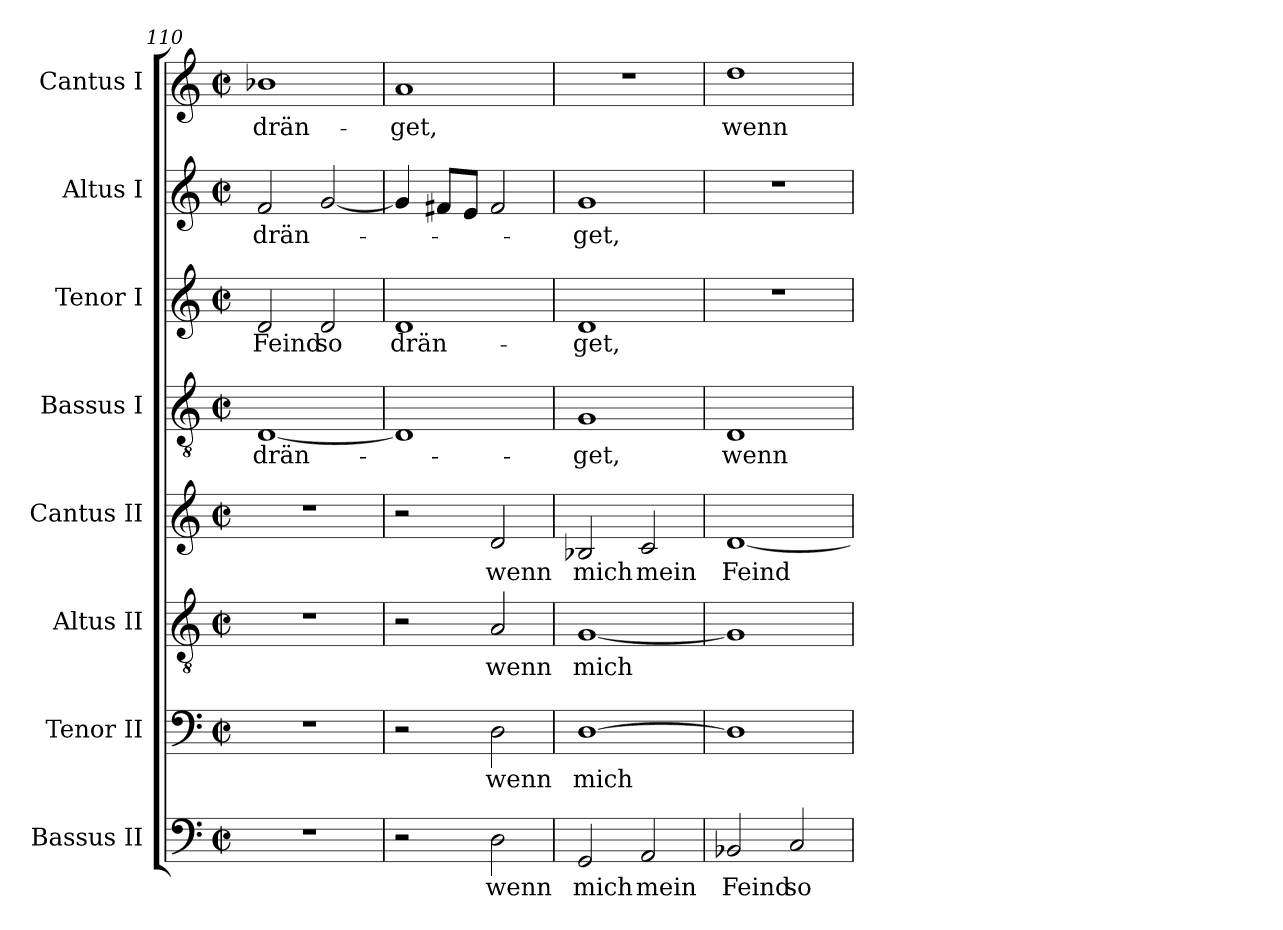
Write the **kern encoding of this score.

**kern	**text	**kern	**text	**kern	**text	**kern	**text	**kern	**text	**kern	**text	**kern	**text	**kern	**text
*part8	*part8	*part7	*part7	*part6	*part6	*part5	*part5	*part4	*part4	*part3	*part3	*part2	*part2	*part1	*part1
*staff8	*staff8	*staff7	*staff7	*staff6	*staff6	*staff5	*staff5	*staff4	*staff4	*staff3	*staff3	*staff2	*staff2	*staff1	*staff1
*I"Bassus II	*	*I"Tenor II	*	*I"Altus II	*	*I"Cantus II	*	*I"Bassus I	*	*I"Tenor I	*	*I"Altus I	*	*I"Cantus I	*
*I'B2	*	*I'T2	*	*I'A2	*	*I'C2	*	*I'B1	*	*I'T1	*	*I'A1	*	*I'C1	*
*clefF4	*	*clefF4	*	*clefGv2	*	*clefG2	*	*clefGv2	*	*clefG2	*	*clefG2	*	*clefG2	*
*k[]	*	*k[]	*	*k[]	*	*k[]	*	*k[]	*	*k[]	*	*k[]	*	*k[]	*
*C:	*	*C:	*	*C:	*	*C:	*	*C:	*	*C:	*	*C:	*	*C:	*
*M2/2	*	*M2/2	*	*M2/2	*	*M2/2	*	*M2/2	*	*M2/2	*	*M2/2	*	*M2/2	*
*met(c|)	*	*met(c|)	*	*met(c|)	*	*met(c|)	*	*met(c|)	*	*met(c|)	*	*met(c|)	*	*met(c|)	*
=110	=110	=110	=110	=110	=110	=110	=110	=110	=110	=110	=110	=110	=110	=110	=110
!	!	!	!	!	!	!	!	!	!LO:LY:b	!	!	!	!	!	!
!	!	!	!	!	!	!	!	!	!	!	!LO:LY:b	!	!	!	!
!	!	!	!	!	!	!	!	!	!	!	!	!	!LO:LY:b	!	!
!	!	!	!	!	!	!	!	!	!	!	!	!	!	!	!LO:LY:b
1r	.	1r	.	1r	.	1r	.	[1D	drän-	2d/	Feind	2f/	drän-	1b-X	drän-
!	!	!	!	!	!	!	!	!	!	!	!LO:LY:b	!	!	!	!
.	.	.	.	.	.	.	.	.	.	2d/	so	[2g/	.	.	.
=111	=111	=111	=111	=111	=111	=111	=111	=111	=111	=111	=111	=111	=111	=111	=111
!	!	!	!	!	!	!	!	!	!	!	!LO:LY:b	!	!	!	!
!	!	!	!	!	!	!	!	!	!	!	!	!	!	!	!LO:LY:b
2r	.	2r	.	2r	.	2r	.	1D]	.	1d	drän-	4g/]	.	1a	-get,
.	.	.	.	.	.	.	.	.	.	.	.	8f#X/L	.	.	.
.	.	.	.	.	.	.	.	.	.	.	.	8e/J	.	.	.
!	!LO:LY:b	!	!	!	!	!	!	!	!	!	!	!	!	!	!
!	!	!	!LO:LY:b	!	!	!	!	!	!	!	!	!	!	!	!
!	!	!	!	!	!LO:LY:b	!	!	!	!	!	!	!	!	!	!
!	!	!	!	!	!	!	!LO:LY:b	!	!	!	!	!	!	!	!
2D\	wenn	2D\	wenn	2A/	wenn	2d/	wenn	.	.	.	.	2f#/	.	.	.
!!LO:LB:g=z
=112	=112	=112	=112	=112	=112	=112	=112	=112	=112	=112	=112	=112	=112	=112	=112
!	!LO:LY:b	!	!	!	!	!	!	!	!	!	!	!	!	!	!
!	!	!	!LO:LY:b	!	!	!	!	!	!	!	!	!	!	!	!
!	!	!	!	!	!LO:LY:b	!	!	!	!	!	!	!	!	!	!
!	!	!	!	!	!	!	!LO:LY:b	!	!	!	!	!	!	!	!
!	!	!	!	!	!	!	!	!	!LO:LY:b	!	!	!	!	!	!
!	!	!	!	!	!	!	!	!	!	!	!LO:LY:b	!	!	!	!
!	!	!	!	!	!	!	!	!	!	!	!	!	!LO:LY:b	!	!
2GG/	mich	[1D	mich	[1G	mich	2B-X/	mich	1G	-get,	1d	-get,	1g	-get,	1r	.
!	!LO:LY:b	!	!	!	!	!	!	!	!	!	!	!	!	!	!
!	!	!	!	!	!	!	!LO:LY:b	!	!	!	!	!	!	!	!
2AA/	mein	.	.	.	.	2c/	mein	.	.	.	.	.	.	.	.
=113	=113	=113	=113	=113	=113	=113	=113	=113	=113	=113	=113	=113	=113	=113	=113
!	!LO:LY:b	!	!	!	!	!	!	!	!	!	!	!	!	!	!
!	!	!	!	!	!	!	!LO:LY:b	!	!	!	!	!	!	!	!
!	!	!	!	!	!	!	!	!	!LO:LY:b	!	!	!	!	!	!
!	!	!	!	!	!	!	!	!	!	!	!	!	!	!	!LO:LY:b
2BB-X/	Feind	1D]	.	1G]	.	[1d	Feind	1D	wenn	1r	.	1r	.	1dd	wenn
!	!LO:LY:b	!	!	!	!	!	!	!	!	!	!	!	!	!	!
2C/	so	.	.	.	.	.	.	.	.	.	.	.	.	.	.
=	=	=	=	=	=	=	=	=	=	=	=	=	=	=	=
*-	*-	*-	*-	*-	*-	*-	*-	*-	*-	*-	*-	*-	*-	*-	*-
